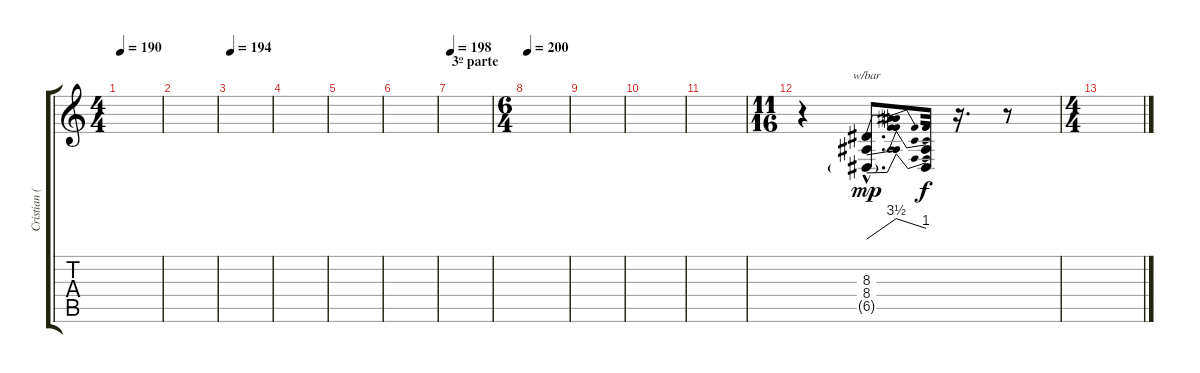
\track ("Cristian (voz)" "Cristian (") {instrument lead6voice}
\staff {score tabs}
\tuning (E4 B3 G3 D3 A2 E2) {hide}
\ts (4 4)
\tempo 190
\clef g2
\ks c
|
|
\tempo 194
|
|
|
|
\section ("" "3º parte")
\tempo 198
|
\ts (6 4)
\tempo 200
|
|
|
|
\ts (11 16)
r.4 (8.3{hac} 8.4{hac} 6.5{g hac}).8{d tbe (dip default 0 0 15 14 50 14 60 4) dy mp} (8.4{t} 6.5{t}).32{dy f} r.16{d} r.8 |
\ts (4 4)
